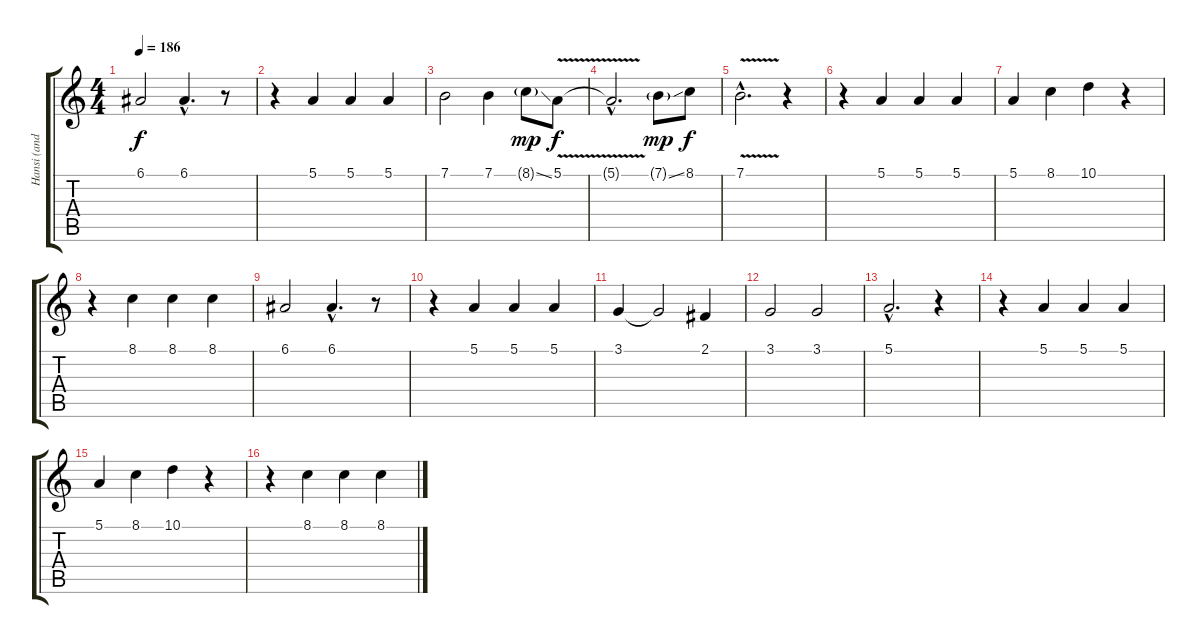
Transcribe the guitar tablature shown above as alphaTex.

\track ("Hansi (and Choir)" "Hansi (and") {instrument frenchhorn}
\staff {score tabs}
\tuning (E4 B3 G3 D3 A2 E2) {hide}
\ts (4 4)
\tempo 186
\clef g2
\ks c
6.1.2{dy f} 6.1{hac}.4{d} r.8 |
r.4 5.1.4 5.1.4 5.1.4 |
7.1.2 7.1.4 8.1{ss g}.8{dy mp} 5.1{v}.8{dy f} |
5.1{hac t}.2{d} 7.1{ss g}.8{dy mp} 8.1.8{dy f} |
7.1{v hac}.2{d} r.4 |
r.4 5.1.4 5.1.4 5.1.4 |
5.1.4 8.1.4 10.1.4 r.4 |
r.4 8.1.4 8.1.4 8.1.4 |
6.1.2 6.1{hac}.4{d} r.8 |
r.4 5.1.4 5.1.4 5.1.4 |
3.1.4 3.1{t}.2 2.1.4 |
3.1.2 3.1.2 |
5.1{hac}.2{d} r.4 |
r.4 5.1.4 5.1.4 5.1.4 |
5.1.4 8.1.4 10.1.4 r.4 |
r.4 8.1.4 8.1.4 8.1.4
